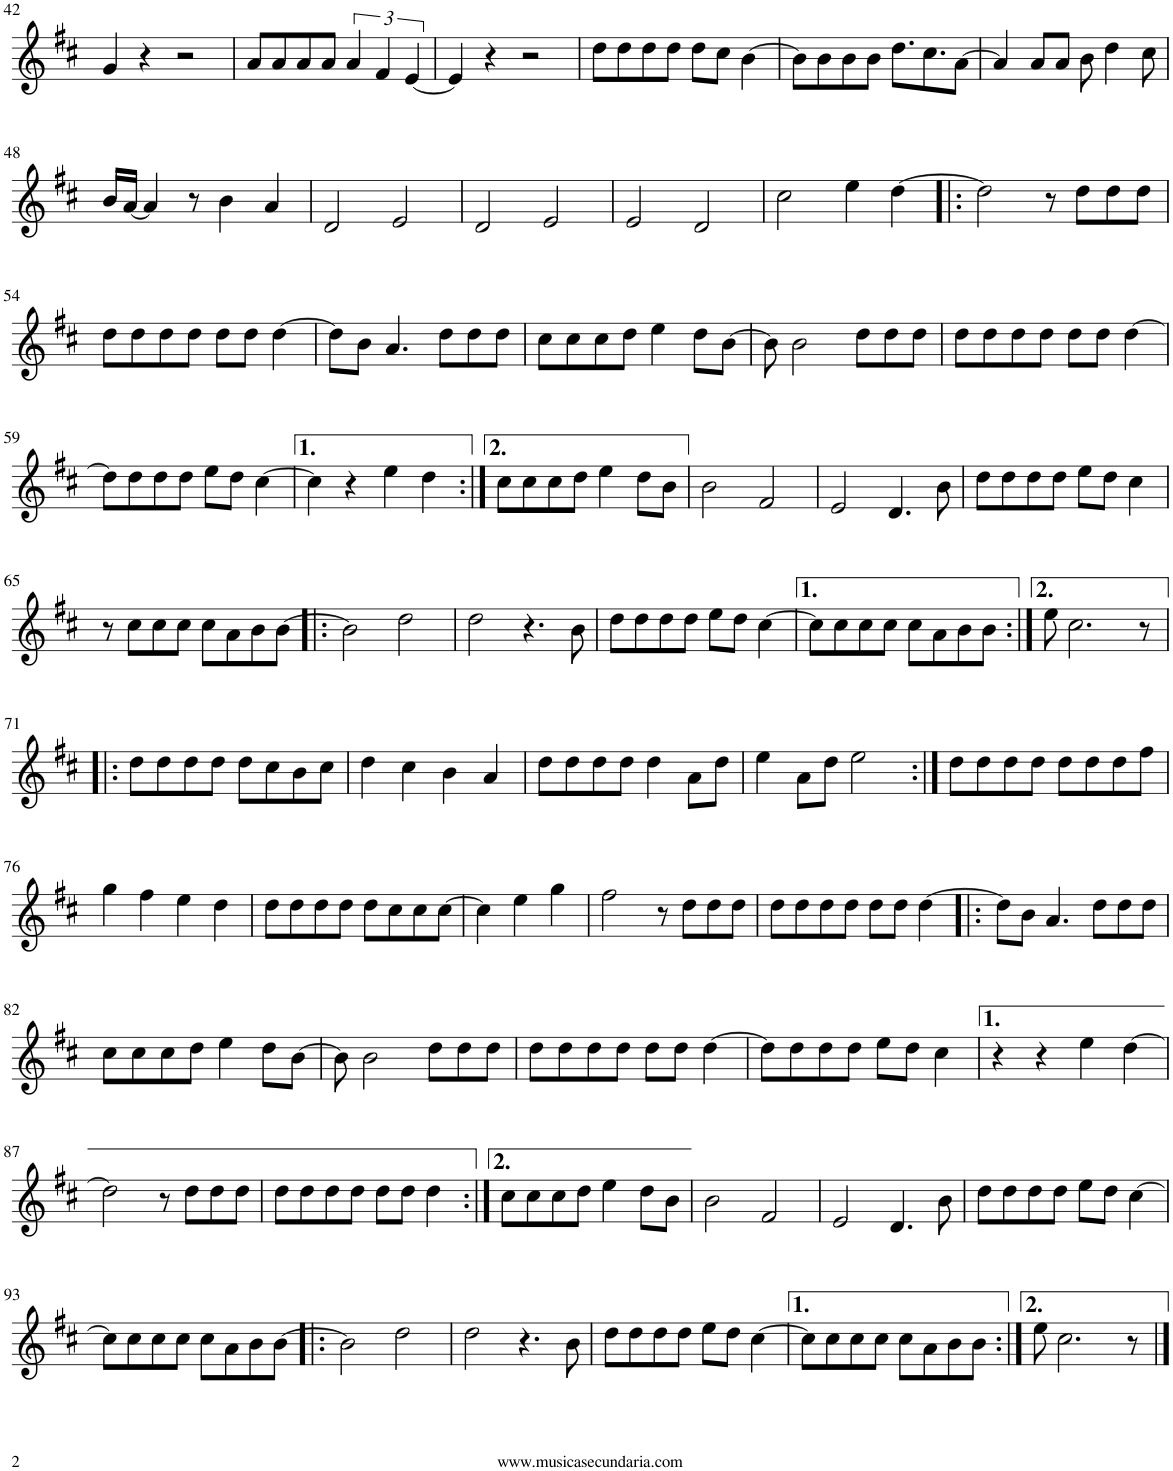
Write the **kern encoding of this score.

**kern
*part1
*staff1
*I"Flauta 2
*I'Fl.2
*clefG2
*k[f#c#]
*M4/4
=41
8dd\L
8dd\
8dd\
8dd\J
8dd\L
8cc#\
8b\
8a\J
!!LO:PB:g=z
=42
4g/
4r
2r
=43
8a/L
8a/
8a/
8a/J
6a/
6f#/
[6e/
=44
4e/]
4r
2r
=45
8dd\L
8dd\
8dd\
8dd\J
8dd\L
8cc#\J
[4b\
=46
8b\L]
8b\
8b\
8b\J
8.dd\L
8.cc#\
[8a\J
=47
4a/]
8a/L
8a/J
8b\
4dd\
8cc#\
!!LO:LB:g=z
=48
16b/LL
[16a/JJ
4a/]
8r
4b\
4a/
=49
2d/
2e/
=50
2d/
2e/
=51
2e/
2d/
=52
2cc#\
4ee\
[4dd\
=53!|:
2dd\]
8r
8dd\L
8dd\
8dd\J
!!LO:LB:g=z
=54
8dd\L
8dd\
8dd\
8dd\J
8dd\L
8dd\J
[4dd\
=55
8dd\L]
8b\J
4.a/
8dd\L
8dd\
8dd\J
=56
8cc#\L
8cc#\
8cc#\
8dd\J
4ee\
8dd\L
[8b\J
=57
8b\]
2b\
8dd\L
8dd\
8dd\J
=58
8dd\L
8dd\
8dd\
8dd\J
8dd\L
8dd\J
[4dd\
!!LO:LB:g=z
=59
8dd\L]
8dd\
8dd\
8dd\J
8ee\L
8dd\J
[4cc#\
=60
4cc#\]
4r
4ee\
4dd\
=61:|!
8cc#\L
8cc#\
8cc#\
8dd\J
4ee\
8dd\L
8b\J
=62
2b\
2f#/
=63
2e/
4.d/
8b\
=64
8dd\L
8dd\
8dd\
8dd\J
8ee\L
8dd\J
4cc#\
!!LO:LB:g=z
=65
8r
8cc#\L
8cc#\
8cc#\J
8cc#\L
8a\
8b\
[8b\J
=66!|:
2b\]
2dd\
=67
2dd\
4.r
8b\
=68
8dd\L
8dd\
8dd\
8dd\J
8ee\L
8dd\J
[4cc#\
=69
8cc#\L]
8cc#\
8cc#\
8cc#\J
8cc#\L
8a\
8b\
8b\J
=70:|!
8ee\
2.cc#\
8r
!!LO:LB:g=z
=71!|:
8dd\L
8dd\
8dd\
8dd\J
8dd\L
8cc#\
8b\
8cc#\J
=72
4dd\
4cc#\
4b\
4a/
=73
8dd\L
8dd\
8dd\
8dd\J
4dd\
8a\L
8dd\J
=74
4ee\
8a\L
8dd\J
2ee\
=75:|!
8dd\L
8dd\
8dd\
8dd\J
8dd\L
8dd\
8dd\
8ff#\J
!!LO:LB:g=z
=76
4gg\
4ff#\
4ee\
4dd\
=77
8dd\L
8dd\
8dd\
8dd\J
8dd\L
8cc#\
8cc#\
[8cc#\J
=78
4cc#\]
4ee\
4gg\
=79
2ff#\
8r
8dd\L
8dd\
8dd\J
=80
8dd\L
8dd\
8dd\
8dd\J
8dd\L
8dd\J
[4dd\
=81!|:
8dd\L]
8b\J
4.a/
8dd\L
8dd\
8dd\J
!!LO:LB:g=z
=82
8cc#\L
8cc#\
8cc#\
8dd\J
4ee\
8dd\L
[8b\J
=83
8b\]
2b\
8dd\L
8dd\
8dd\J
=84
8dd\L
8dd\
8dd\
8dd\J
8dd\L
8dd\J
[4dd\
=85
8dd\L]
8dd\
8dd\
8dd\J
8ee\L
8dd\J
4cc#\
=86
4r
4r
4ee\
[4dd\
!!LO:LB:g=z
=87
2dd\]
8r
8dd\L
8dd\
8dd\J
=88
8dd\L
8dd\
8dd\
8dd\J
8dd\L
8dd\J
4dd\
=89:|!
8cc#\L
8cc#\
8cc#\
8dd\J
4ee\
8dd\L
8b\J
=90
2b\
2f#/
=91
2e/
4.d/
8b\
=92
8dd\L
8dd\
8dd\
8dd\J
8ee\L
8dd\J
[4cc#\
!!LO:LB:g=z
=93
8cc#\L]
8cc#\
8cc#\
8cc#\J
8cc#\L
8a\
8b\
[8b\J
=94!|:
2b\]
2dd\
=95
2dd\
4.r
8b\
=96
8dd\L
8dd\
8dd\
8dd\J
8ee\L
8dd\J
[4cc#\
=97
8cc#\L]
8cc#\
8cc#\
8cc#\J
8cc#\L
8a\
8b\
8b\J
=:|!
*-
